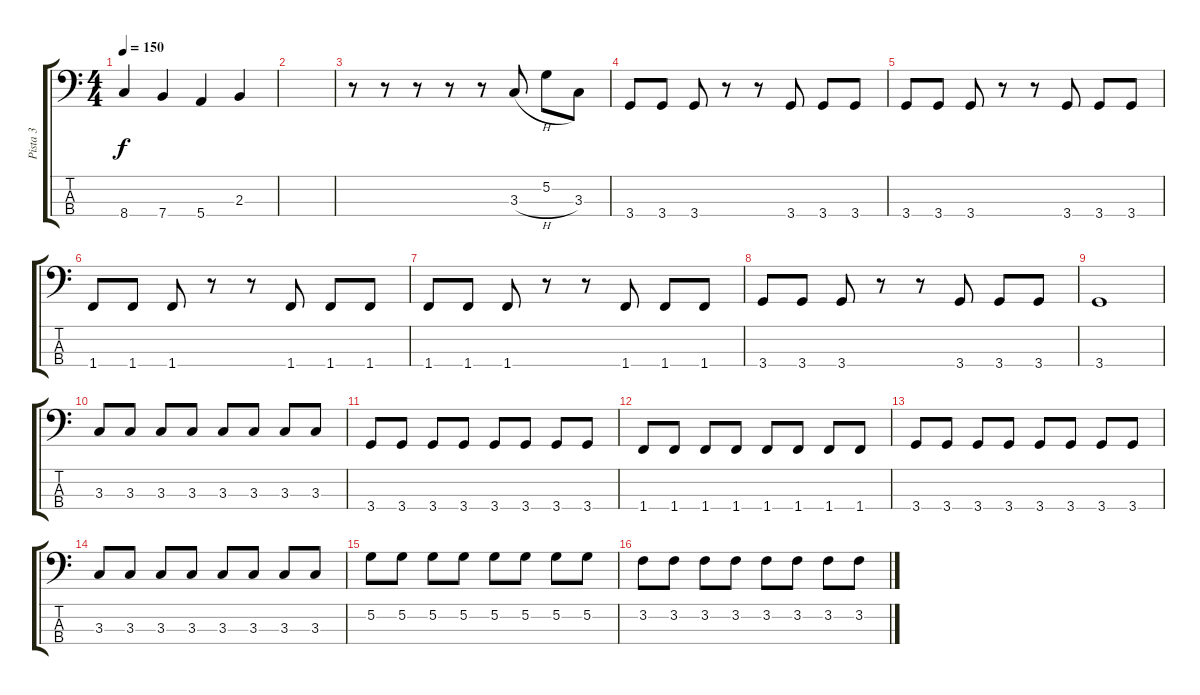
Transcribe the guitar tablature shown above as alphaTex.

\track ("Pista 3" "Pista 3") {instrument electricbasspick}
\staff {score tabs}
\tuning (G2 D2 A1 E1) {hide}
\ts (4 4)
\tempo 150
\clef f4
\ks c
8.4.4{dy f} 7.4.4 5.4.4 2.3.4 |
|
r.8 r.8 r.8 r.8 r.8 3.3{h}.8 5.2.8 3.3.8 |
3.4.8 3.4.8 3.4.8 r.8 r.8 3.4.8 3.4.8 3.4.8 |
3.4.8 3.4.8 3.4.8 r.8 r.8 3.4.8 3.4.8 3.4.8 |
1.4.8 1.4.8 1.4.8 r.8 r.8 1.4.8 1.4.8 1.4.8 |
1.4.8 1.4.8 1.4.8 r.8 r.8 1.4.8 1.4.8 1.4.8 |
3.4.8 3.4.8 3.4.8 r.8 r.8 3.4.8 3.4.8 3.4.8 |
3.4.1 |
3.3.8 3.3.8 3.3.8 3.3.8 3.3.8 3.3.8 3.3.8 3.3.8 |
3.4.8 3.4.8 3.4.8 3.4.8 3.4.8 3.4.8 3.4.8 3.4.8 |
1.4.8 1.4.8 1.4.8 1.4.8 1.4.8 1.4.8 1.4.8 1.4.8 |
3.4.8 3.4.8 3.4.8 3.4.8 3.4.8 3.4.8 3.4.8 3.4.8 |
3.3.8 3.3.8 3.3.8 3.3.8 3.3.8 3.3.8 3.3.8 3.3.8 |
5.2.8 5.2.8 5.2.8 5.2.8 5.2.8 5.2.8 5.2.8 5.2.8 |
3.2.8 3.2.8 3.2.8 3.2.8 3.2.8 3.2.8 3.2.8 3.2.8
